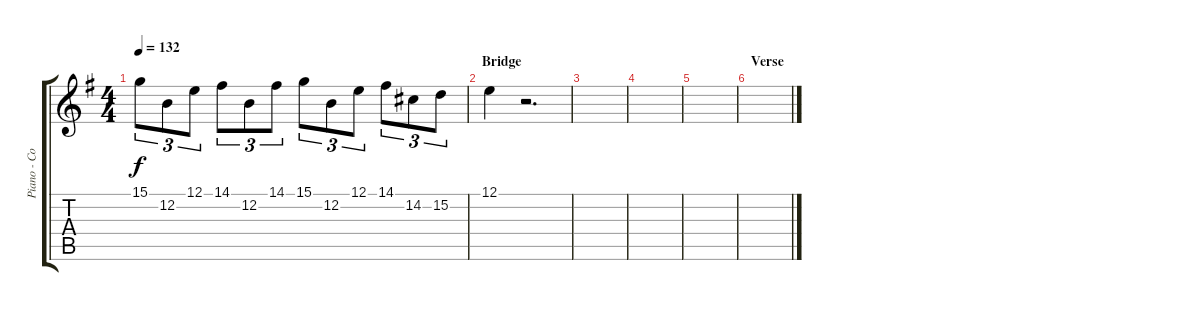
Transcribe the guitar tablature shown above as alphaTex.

\track ("Piano - Coen Janssen" "Piano - Co") {instrument acousticgrandpiano}
\staff {score tabs}
\tuning (E4 B3 G3 D3 A2 E2) {hide}
\ts (4 4)
\tempo 132
\clef g2
\ks g
15.1.8{tu (3 2) dy f} 12.2.8{tu (3 2)} 12.1.8{tu (3 2)} 14.1.8{tu (3 2)} 12.2.8{tu (3 2)} 14.1.8{tu (3 2)} 15.1.8{tu (3 2)} 12.2.8{tu (3 2)} 12.1.8{tu (3 2)} 14.1.8{tu (3 2)} 14.2.8{tu (3 2)} 15.2.8{tu (3 2)} |
\section ("" "Bridge")
12.1.4 r.2{d} |
|
|
|
\section ("" "Verse")
